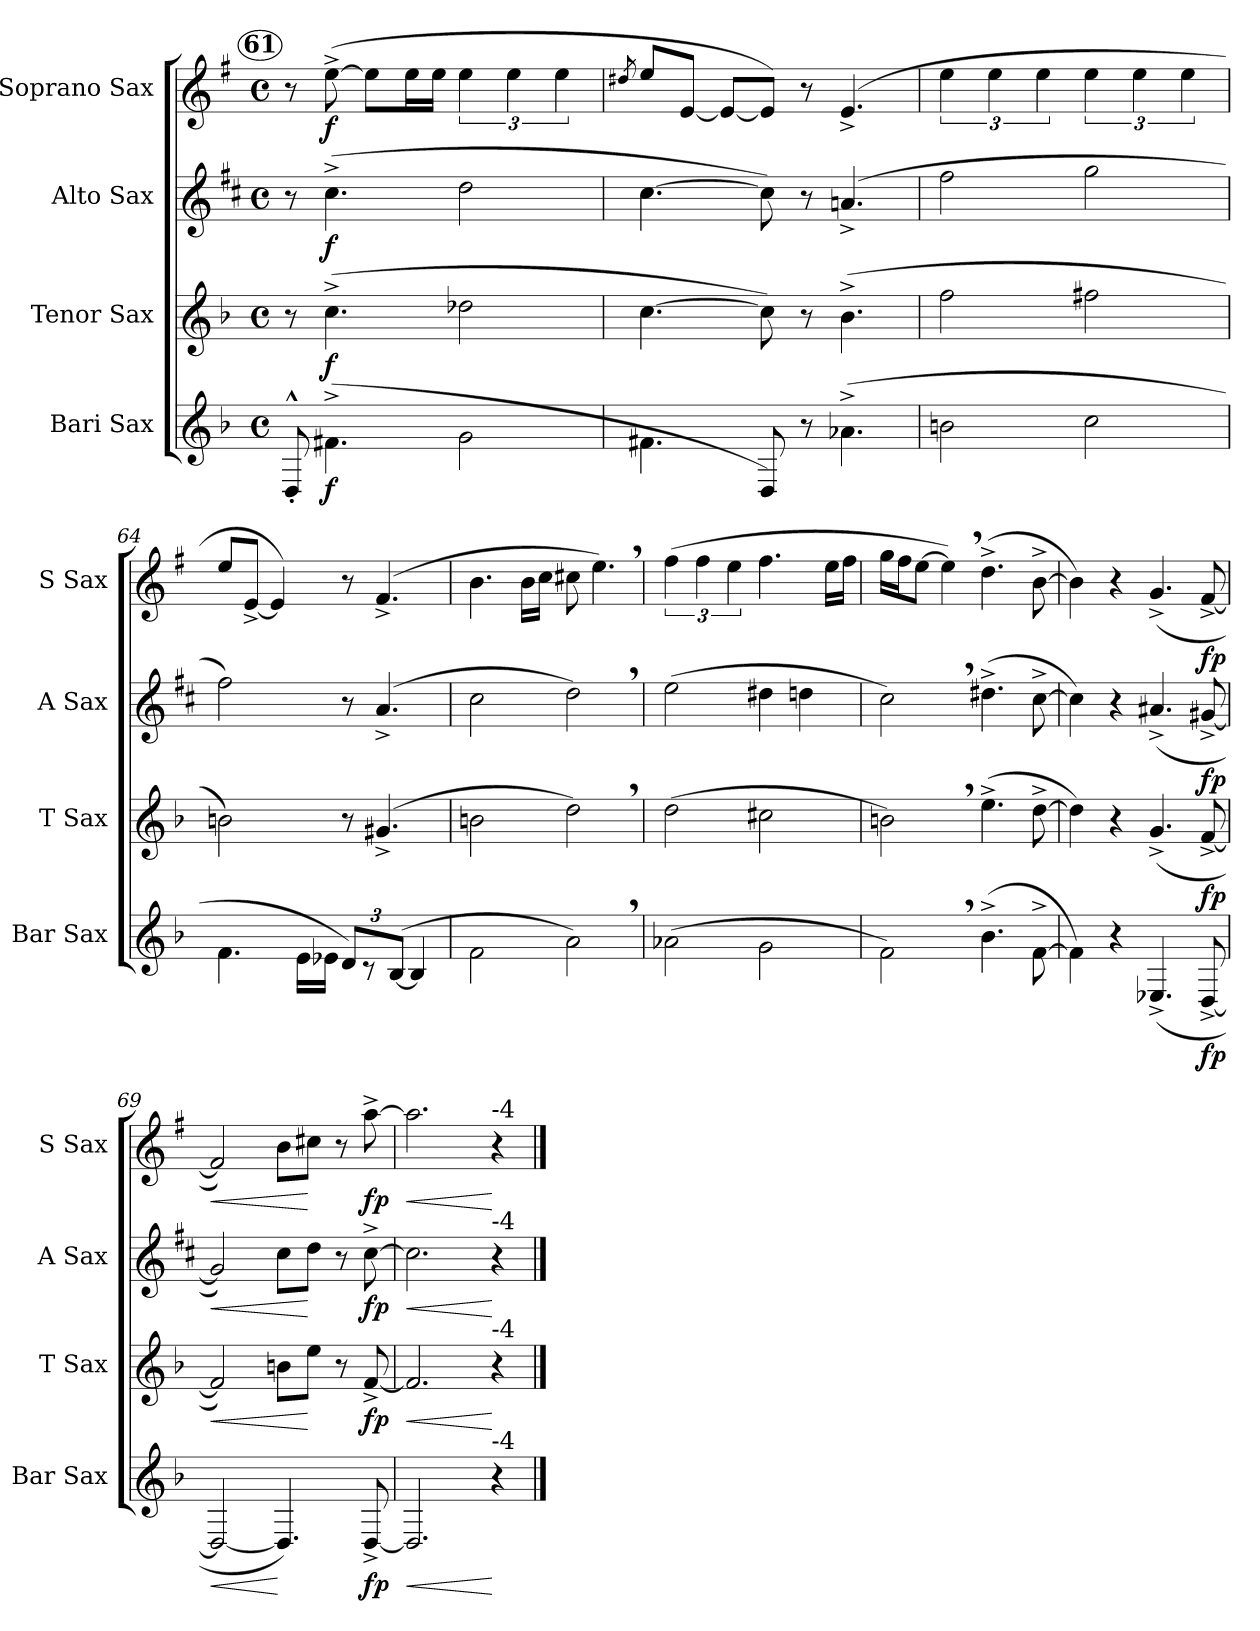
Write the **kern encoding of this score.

**kern	**dynam	**kern	**dynam	**kern	**dynam	**kern	**dynam
*part4	*part4	*part3	*part3	*part2	*part2	*part1	*part1
*staff4	*staff4	*staff3	*staff3	*staff2	*staff2	*staff1	*staff1
*I"Bari Sax	*	*I"Tenor Sax	*	*I"Alto Sax	*	*I"Soprano Sax	*
*I'Bar Sax	*	*I'T Sax	*	*I'A Sax	*	*I'S Sax	*
!!LO:PB:g=z
*clefG2	*	*clefG2	*	*clefG2	*	*clefG2	*
*ITrd12c21	*	*ITrd8c14	*	*ITrd5c9	*	*ITrd1c2	*
*k[b-]	*	*k[b-]	*	*k[b-]	*	*k[b-]	*
*F:	*	*F:	*	*F:	*	*F:	*
*M4/4	*	*M4/4	*	*M4/4	*	*M4/4	*
*met(c)	*	*met(c)	*	*met(c)	*	*met(c)	*
!!LO:REH:place=s1:a:B:enc=circle:fs=10.5:t=61
=61	=61	=61	=61	=61	=61	=61	=61
8DD^^>'>/	.	8r	.	8r	.	8r	.
!	!LO:DY:b	!	!LO:DY:b	!	!LO:DY:b	!	!LO:DY:b
(>4.F#X^>\	f	(>4.c^>\	f	(>4.e^>\	f	(>[8dd^>\	f
.	.	.	.	.	.	8dd\L]	.
.	.	.	.	.	.	16dd\L	.
.	.	.	.	.	.	16dd\JJ	.
2G\	.	2d-X\	.	2f\	.	6dd\	.
.	.	.	.	.	.	6dd\	.
.	.	.	.	.	.	6dd\	.
=62	=62	=62	=62	=62	=62	=62	=62
.	.	.	.	.	.	8qcc#X/	.
4.F#X\	.	[4.c\	.	[4.e\	.	8dd/L	.
.	.	.	.	.	.	[8d/J	.
.	.	.	.	.	.	8d/L_	.
8DD/)	.	8c\])	.	8e\])	.	8d/J])	.
8r	.	8r	.	8r	.	8r	.
(>4.A-X^>\	.	(>4.B-^>\	.	(4.cn^</	.	(>4.d^</	.
=63	=63	=63	=63	=63	=63	=63	=63
2Bn\	.	2f\	.	2a\	.	6dd\	.
.	.	.	.	.	.	6dd\	.
.	.	.	.	.	.	6dd\	.
2c\	.	2f#X\	.	2b-\	.	6dd\	.
.	.	.	.	.	.	6dd\	.
.	.	.	.	.	.	6dd\	.
=64	=64	=64	=64	=64	=64	=64	=64
4.F\	.	2Bn\)	.	2a\)	.	8dd/L	.
.	.	.	.	.	.	[8d^</J	.
.	.	.	.	.	.	4d/])	.
16E\LL	.	.	.	.	.	.	.
16E-X\JJ	.	.	.	.	.	.	.
12D/L)	.	8r	.	8r	.	8r	.
12r	.	.	.	.	.	.	.
.	.	(4.G#X^</	.	(4.c^</	.	(4.e^</	.
([12BB-i/J	.	.	.	.	.	.	.
4BB-/]	.	.	.	.	.	.	.
=65	=65	=65	=65	=65	=65	=65	=65
2F\	.	2Bn\	.	2e\	.	4.a\	.
.	.	.	.	.	.	16a\LL	.
.	.	.	.	.	.	16b-\JJ	.
2A,>\)	.	2d,>\)	.	2f,>\)	.	8bn\	.
.	.	.	.	.	.	4.dd,>\)	.
!!LO:LB:g=z
=66	=66	=66	=66	=66	=66	=66	=66
(>2A-X\	.	(>2d\	.	(>2g\	.	(>6ee\	.
.	.	.	.	.	.	6ee\	.
.	.	.	.	.	.	6dd\	.
2G\	.	2c#X\	.	4f#X\	.	4.ee\	.
.	.	.	.	4fn\	.	.	.
.	.	.	.	.	.	16dd\LL	.
.	.	.	.	.	.	16ee\JJ	.
=67	=67	=67	=67	=67	=67	=67	=67
2F,>\)	.	2Bn,>\)	.	2e,>\)	.	16ff\LL	.
.	.	.	.	.	.	16ee\J	.
.	.	.	.	.	.	[8dd\J	.
.	.	.	.	.	.	4dd,>\])	.
(>4.B-^>\	.	(>4.e^>\	.	(>4.f#X^>\	.	(>4.cc^>\	.
[8F^>\	.	[8d^>\	.	[8e^>\	.	[8a^>\	.
=68	=68	=68	=68	=68	=68	=68	=68
4F\])	.	4d\])	.	4e\])	.	4a\])	.
4r	.	4r	.	4r	.	4r	.
(4.EE-X^</	.	(4.G^</	.	(4.c#X^</	.	(4.f^</	.
!	!LO:DY:b	!	!LO:DY:b	!	!LO:DY:b	!	!LO:DY:b
[8DD^</	fp	[8F^</	fp	[8Bn^</	fp	[8e^</	fp
=69	=69	=69	=69	=69	=69	=69	=69
!	!LO:HP:b	!	!LO:HP:b	!	!LO:HP:b	!	!LO:HP:b
2DD/_	<	2F/])	<	2B/])	<	2e/])	<
4.DD/])	[	8Bn\L	.	8e\L	.	8a\L	.
.	.	8e\J	[	8f\J	[	8bn\J	[
.	.	8r	.	8r	.	8r	.
!	!LO:DY:b	!	!LO:DY:b	!	!LO:DY:b	!	!LO:DY:b
[8DD^</	fp	[8F^</	fp	[8e^>\	fp	[8gg^>\	fp
=70	=70	=70	=70	=70	=70	=70	=70
!	!LO:HP:b	!	!LO:HP:b	!	!LO:HP:b	!	!LO:HP:b
2.DD/]	<	2.F/]	<	2.e\]	<	2.gg\]	<
!	!	!	!	!	!	!LO:TX:a:t=-4	!
!	!	!	!	!LO:TX:a:t=-4	!	!	!
!	!	!LO:TX:a:t=-4	!	!	!	!	!
!LO:TX:a:t=-4	!	!	!	!	!	!	!
4r	[	4r	[	4r	[	4r	[
==	==	==	==	==	==	==	==
*-	*-	*-	*-	*-	*-	*-	*-
